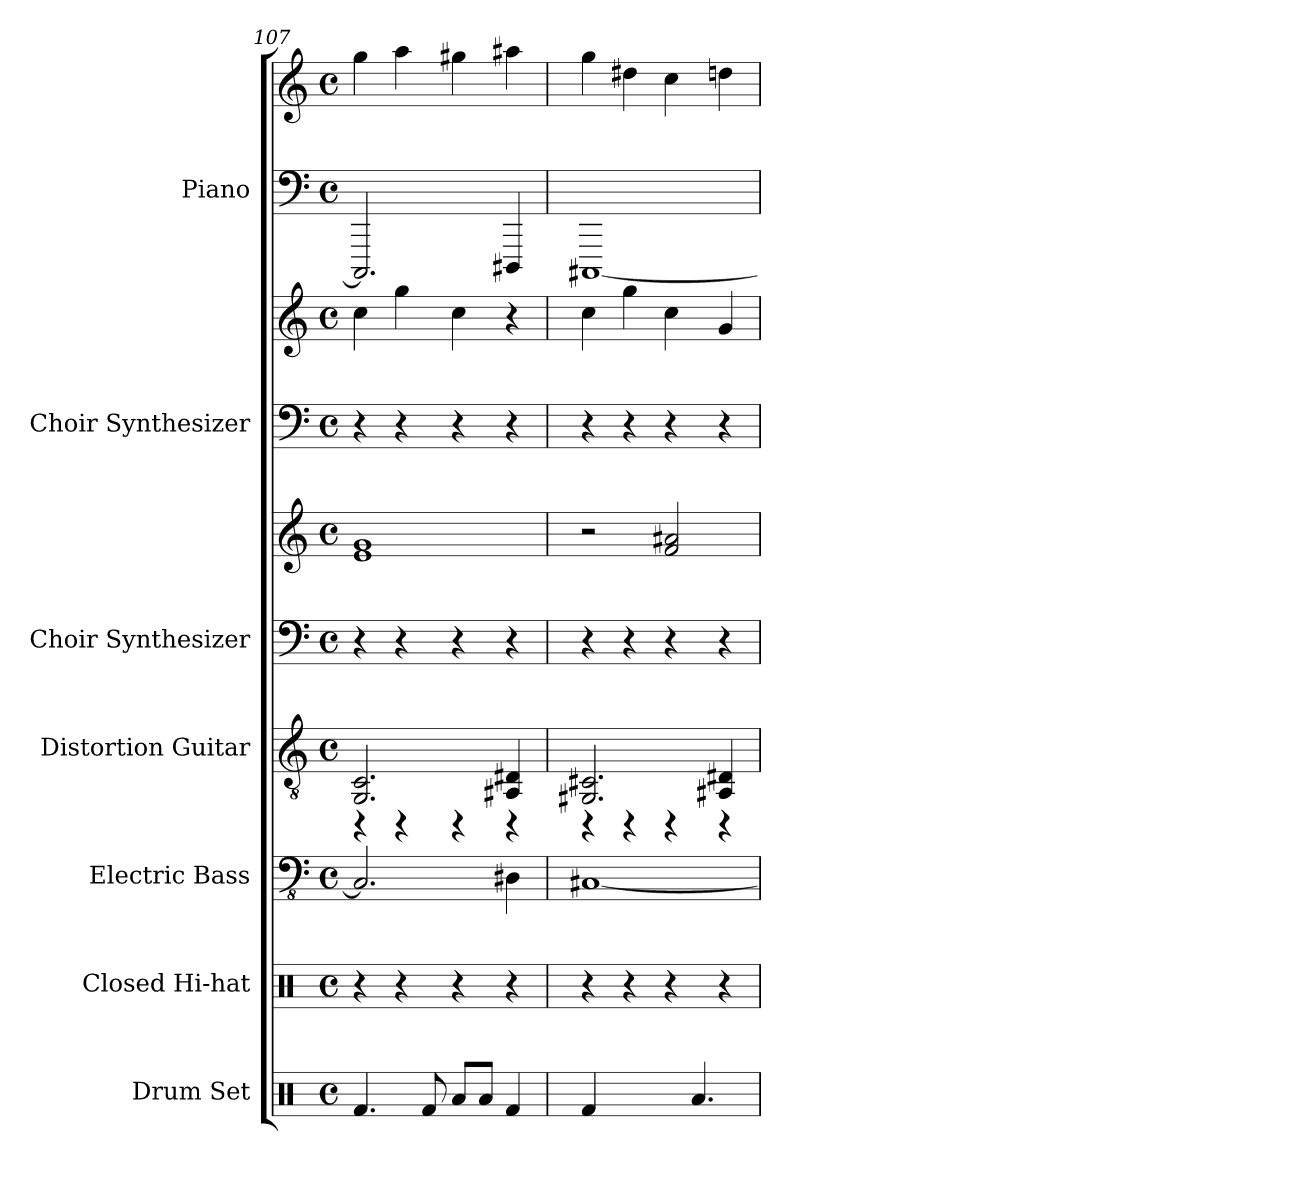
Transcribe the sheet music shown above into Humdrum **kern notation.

**kern	**kern	**kern	**kern	**kern	**kern	**kern	**kern	**kern	**kern
*part7	*part6	*part5	*part4	*part3	*part3	*part2	*part2	*part1	*part1
*staff10	*staff9	*staff8	*staff7	*staff6	*staff5	*staff4	*staff3	*staff2	*staff1
*I"Drum Set	*I"Closed Hi-hat	*I"Electric Bass	*I"Distortion Guitar	*I"Choir Synthesizer	*	*I"Choir Synthesizer	*	*I"Piano	*
*I'Drums	*I'Cl HH	*I'El. B.	*I'Dist. Guit.	*I'Synth.	*	*I'Synth.	*	*I'Pno.	*
*clefX	*clefX	*clefFv4	*clefGv2	*clefF4	*clefG2	*clefF4	*clefG2	*clefF4	*clefG2
*k[]	*k[]	*k[]	*k[]	*k[]	*k[]	*k[]	*k[]	*k[]	*k[]
*M4/4	*M4/4	*M4/4	*M4/4	*M4/4	*M4/4	*M4/4	*M4/4	*M4/4	*M4/4
*met(c)	*met(c)	*met(c)	*met(c)	*met(c)	*met(c)	*met(c)	*met(c)	*met(c)	*met(c)
=107	=107	=107	=107	=107	=107	=107	=107	=107	=107
*	*	*	*^	*	*	*	*	*	*
4.Rf	4r	2.CC]	2.GG 2.C	4r	4r	1e 1g	4r	4cc	2.CCC]	4gg
.	4r	.	.	4r	4r	.	4r	4gg	.	4aa
8Rf	.	.	.	.	.	.	.	.	.	.
8RaL	4r	.	.	4r	4r	.	4r	4cc	.	4gg#X
8RaJ	.	.	.	.	.	.	.	.	.	.
4Rf	4r	4DD#X	4D#X 4AA#X	4r	4r	.	4r	4r	4DDD#X	4aa#X
=108	=108	=108	=108	=108	=108	=108	=108	=108	=108	=108
4Rf	4r	[1CC#X	2.GG#X 2.C#X	4r	4r	2r	4r	4cc	[1CCC#X	4gg
4.R	4r	.	.	4r	4r	.	4r	4gg	.	4dd#X
.	4r	.	.	4r	4r	2f 2a#X	4r	4cc	.	4cc
4.Ra	.	.	.	.	.	.	.	.	.	.
.	4r	.	4AA#X 4D#X	4r	4r	.	4r	4g	.	4ddn
*	*	*	*v	*v	*	*	*	*	*	*
=	=	=	=	=	=	=	=	=	=
*-	*-	*-	*-	*-	*-	*-	*-	*-	*-
